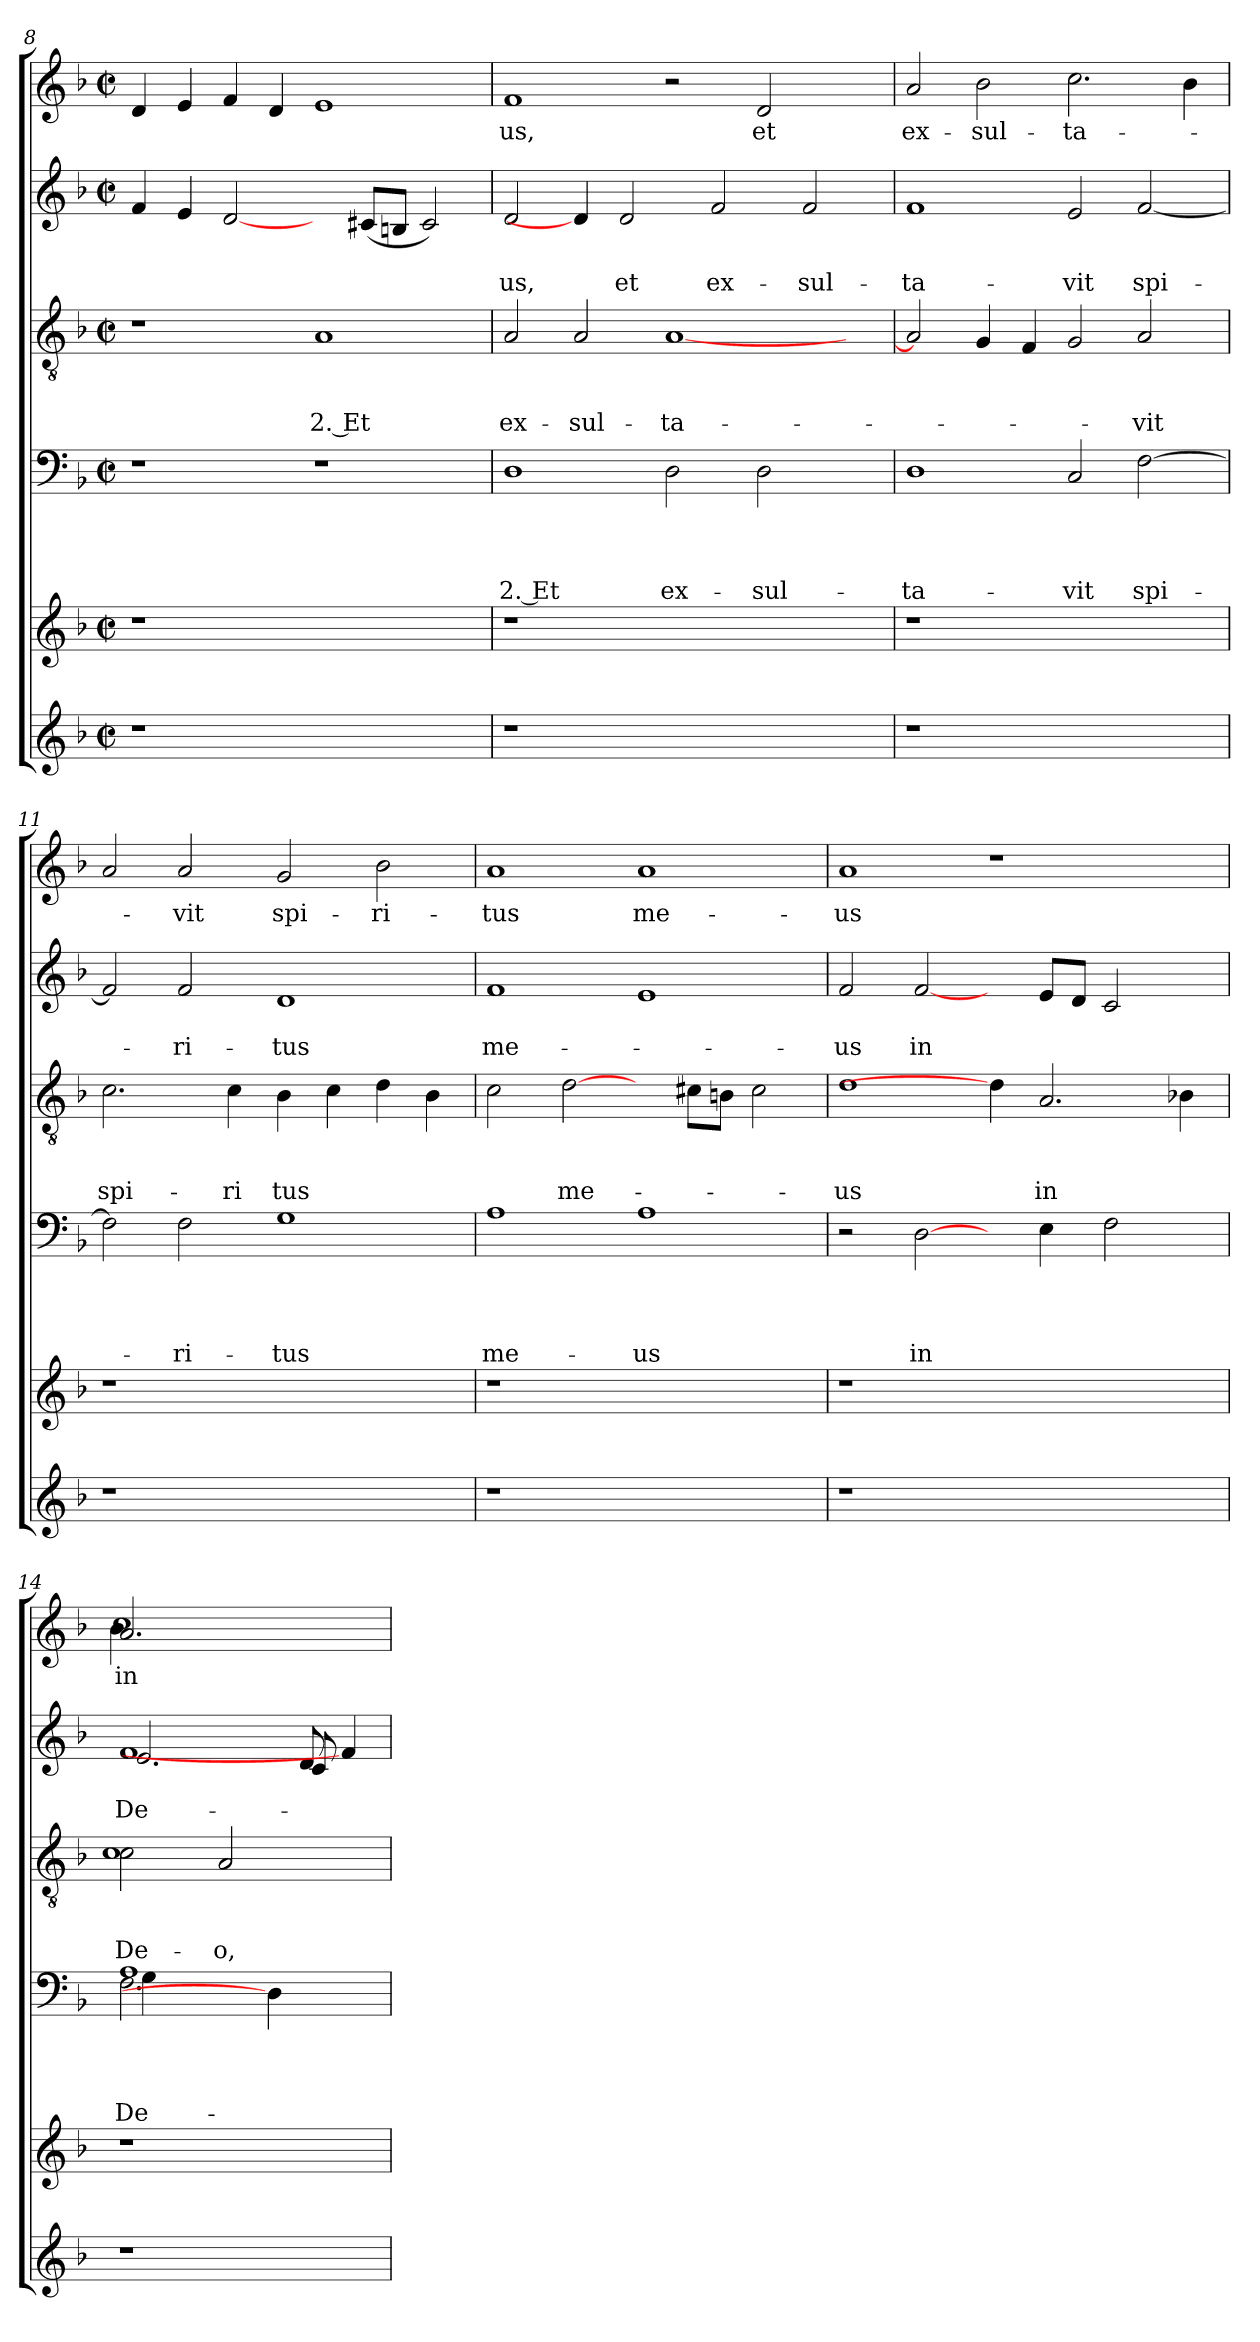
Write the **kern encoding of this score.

**kern	**kern	**kern	**text	**text	**text	**text	**kern	**text	**text	**text	**kern	**text	**text	**kern	**text
*part6	*part5	*part4	*part4	*part4	*part4	*part4	*part3	*part3	*part3	*part3	*part2	*part2	*part2	*part1	*part1
*staff6	*staff5	*staff4	*staff4	*staff4	*staff4	*staff4	*staff3	*staff3	*staff3	*staff3	*staff2	*staff2	*staff2	*staff1	*staff1
*clefG2	*clefG2	*clefF4	*	*	*	*	*clefGv2	*	*	*	*clefG2	*	*	*clefG2	*
*k[b-]	*k[b-]	*k[b-]	*	*	*	*	*k[b-]	*	*	*	*k[b-]	*	*	*k[b-]	*
*F:	*F:	*F:	*	*	*	*	*F:	*	*	*	*F:	*	*	*F:	*
*M2/2	*M2/2	*M2/2	*	*	*	*	*M2/2	*	*	*	*M2/2	*	*	*M2/2	*
*met(c|)	*met(c|)	*met(c|)	*	*	*	*	*met(c|)	*	*	*	*met(c|)	*	*	*met(c|)	*
=8	=8	=8	=8	=8	=8	=8	=8	=8	=8	=8	=8	=8	=8	=8	=8
1r	1r	1r	.	.	.	.	1r	.	.	.	4f/	.	.	4d/	.
.	.	.	.	.	.	.	.	.	.	.	4e/	.	.	4e/	.
.	.	.	.	.	.	.	.	.	.	.	[2d/	.	.	4f/	.
.	.	.	.	.	.	.	.	.	.	.	.	.	.	4d/	.
!	!	!	!	!	!	!	!	!	!	!LO:LY:b:rj	!	!	!	!	!
1ryy	1ryy	1r	.	.	.	.	1A	.	.	2. Et	4ryy	.	.	1e	.
.	.	.	.	.	.	.	.	.	.	.	(<8c#/L	.	.	.	.
.	.	.	.	.	.	.	.	.	.	.	8B/J	.	.	.	.
.	.	.	.	.	.	.	.	.	.	.	2c#/)	.	.	.	.
=9	=9	=9	=9	=9	=9	=9	=9	=9	=9	=9	=9	=9	=9	=9	=9
!	!	!	!	!	!	!LO:LY:b:rj	!	!	!	!LO:LY:b	!	!	!LO:LY:b	!	!LO:LY:b
1r	1r	1D	.	.	.	2. Et	2A/	.	.	ex-	2d/	.	-us,	1f	-us,
!	!	!	!	!	!	!	!	!	!	!LO:LY:b	!	!	!	!	!
.	.	.	.	.	.	.	2A/	.	.	-sul-	4d/]	.	.	.	.
!	!	!	!	!	!	!	!	!	!	!	!	!	!LO:LY:b	!	!
.	.	.	.	.	.	.	.	.	.	.	2d/	.	et	.	.
!	!	!	!	!	!	!LO:LY:b	!	!	!	!LO:LY:b	!	!	!	!	!
1ryy	1ryy	2D\	.	.	.	ex-	[<1A	.	.	-ta-	.	.	.	2r	.
!	!	!	!	!	!	!	!	!	!	!	!	!	!LO:LY:b	!	!
.	.	.	.	.	.	.	.	.	.	.	2f/	.	ex-	.	.
!	!	!	!	!	!	!LO:LY:b:rj	!	!	!	!	!	!	!	!	!LO:LY:b
.	.	2D\	.	.	.	-sul-	.	.	.	.	.	.	.	2d/	et
!	!	!	!	!	!	!	!	!	!	!	!	!	!LO:LY:b:rj	!	!
.	.	.	.	.	.	.	.	.	.	.	2f/	.	-sul-	.	.
4ryy	4ryy	4ryy	.	.	.	.	4ryy	.	.	.	.	.	.	4ryy	.
=10	=10	=10	=10	=10	=10	=10	=10	=10	=10	=10	=10	=10	=10	=10	=10
!	!	!	!	!	!	!LO:LY:b	!	!	!	!	!	!	!LO:LY:b	!	!LO:LY:b
1r	1r	1D	.	.	.	-ta-	2A/]	.	.	.	1f	.	-ta-	2a/	ex-
!	!	!	!	!	!	!	!	!	!	!	!	!	!	!	!LO:LY:b:rj
.	.	.	.	.	.	.	4G/	.	.	.	.	.	.	2b-\	-sul-
.	.	.	.	.	.	.	4F/	.	.	.	.	.	.	.	.
!	!	!	!	!	!	!LO:LY:b	!	!	!	!	!	!	!LO:LY:b	!	!LO:LY:b
1ryy	1ryy	2C/	.	.	.	-vit	2G/	.	.	.	2e/	.	-vit	2.cc\	-ta-
!	!	!	!	!	!	!LO:LY:b	!	!	!	!LO:LY:b	!	!	!LO:LY:b	!	!
.	.	[>2F\	.	.	.	spi-	2A/	.	.	-vit	[<2f/	.	spi-	.	.
.	.	.	.	.	.	.	.	.	.	.	.	.	.	4b-\	.
=11	=11	=11	=11	=11	=11	=11	=11	=11	=11	=11	=11	=11	=11	=11	=11
!	!	!	!	!	!	!	!	!	!	!LO:LY:b	!	!	!	!	!
1r	1r	2F\]	.	.	.	.	2.c\	.	.	spi-	2f/]	.	.	2a/	.
!	!	!	!	!	!	!LO:LY:b	!	!	!	!	!	!	!LO:LY:b	!	!LO:LY:b
.	.	2F\	.	.	.	-ri-	.	.	.	.	2f/	.	-ri-	2a/	-vit
!	!	!	!	!	!	!	!	!	!	!LO:LY:b	!	!	!	!	!
.	.	.	.	.	.	.	4c\	.	.	-ri	.	.	.	.	.
!	!	!	!	!	!	!LO:LY:b	!	!	!	!LO:LY:b	!	!	!LO:LY:b	!	!LO:LY:b
1ryy	1ryy	1G	.	.	.	-tus	4B-\	.	.	tus	1d	.	-tus	2g/	spi-
.	.	.	.	.	.	.	4c\	.	.	.	.	.	.	.	.
!	!	!	!	!	!	!	!	!	!	!	!	!	!	!	!LO:LY:b
.	.	.	.	.	.	.	4d\	.	.	.	.	.	.	2b-\	-ri-
.	.	.	.	.	.	.	4B-\	.	.	.	.	.	.	.	.
=12	=12	=12	=12	=12	=12	=12	=12	=12	=12	=12	=12	=12	=12	=12	=12
!	!	!	!	!	!	!LO:LY:b	!	!	!	!	!	!	!LO:LY:b	!	!LO:LY:b
1r	1r	1A	.	.	.	me-	2c\	.	.	.	1f	.	me-	1a	-tus
!	!	!	!	!	!	!	!	!	!	!LO:LY:b	!	!	!	!	!
.	.	.	.	.	.	.	[2d\	.	.	me-	.	.	.	.	.
!	!	!	!	!	!	!LO:LY:b	!	!	!	!	!	!	!	!	!LO:LY:b
1ryy	1ryy	1A	.	.	.	-us	4ryy	.	.	.	1e	.	.	1a	me-
.	.	.	.	.	.	.	8c#\L	.	.	.	.	.	.	.	.
.	.	.	.	.	.	.	8B\J	.	.	.	.	.	.	.	.
.	.	.	.	.	.	.	2c#\	.	.	.	.	.	.	.	.
!!LO:LB:g=z
=13	=13	=13	=13	=13	=13	=13	=13	=13	=13	=13	=13	=13	=13	=13	=13
!	!	!	!	!	!	!	!	!	!	!LO:LY:b:rj	!	!	!LO:LY:b	!	!LO:LY:b
1r	1r	2r	.	.	.	.	1d	.	.	-us	2f/	.	-us	1a	-us
!	!	!	!	!	!	!LO:LY:b	!	!	!	!	!	!	!LO:LY:b	!	!
.	.	[2D\	.	.	.	in	.	.	.	.	[2f/	.	in	.	.
1ryy	1ryy	4ryy	.	.	.	.	4d\]	.	.	.	4ryy	.	.	1r	.
!	!	!	!	!	!	!	!	!	!	!LO:LY:b	!	!	!	!	!
.	.	4E\	.	.	.	.	2.A/	.	.	in	8e/L	.	.	.	.
.	.	.	.	.	.	.	.	.	.	.	8d/J	.	.	.	.
.	.	2F\	.	.	.	.	.	.	.	.	2c/	.	.	.	.
4ryy	4ryy	4ryy	.	.	.	.	4B-X\	.	.	.	4ryy	.	.	4ryy	.
=14	=14	=14	=14	=14	=14	=14	=14	=14	=14	=14	=14	=14	=14	=14	=14
!	!	!	!	!	!	!LO:LY:b	!	!	!	!LO:LY:b	!	!	!LO:LY:b	!	!LO:LY:b
*	*	*^	*	*	*	*	*^	*	*	*	*^	*	*	*^	*
*	*	*	*^	*	*	*	*	*	*	*	*	*	*	*^	*	*	*	*^	*
1r	1r	2.F\	4G\	1A	.	.	.	De-	2c\	1c	.	.	De-	1f	2.e/	2..ryy	.	De-	2.a/	4b-\	1cc	in
.	.	.	4ryy	.	.	.	.	.	.	.	.	.	.	.	.	.	.	.	.	4ryy	.	.
!	!	!	!	!	!	!	!	!	!	!	!	!	!LO:LY:b	!	!	!	!	!	!	!	!	!
.	.	.	2.ryy	.	.	.	.	.	2A/	.	.	.	o,	.	.	.	.	.	.	2.ryy	.	.
.	.	4D\]	.	.	.	.	.	.	.	.	.	.	.	.	8ryy	.	.	.	4ryy	.	.	.
.	.	.	.	.	.	.	.	.	.	.	.	.	.	.	8d/	8c/	.	.	.	.	.	.
4ryy	4ryy	4ryy	.	4ryy	.	.	.	.	4ryy	4ryy	.	.	.	4f/]	4ryy	4ryy	.	.	4ryy	.	4ryy	.
*	*	*v	*v	*v	*	*	*	*	*	*	*	*	*	*v	*v	*v	*	*	*v	*v	*v	*
*	*	*	*	*	*	*	*v	*v	*	*	*	*	*	*	*	*
=	=	=	=	=	=	=	=	=	=	=	=	=	=	=	=
*-	*-	*-	*-	*-	*-	*-	*-	*-	*-	*-	*-	*-	*-	*-	*-
